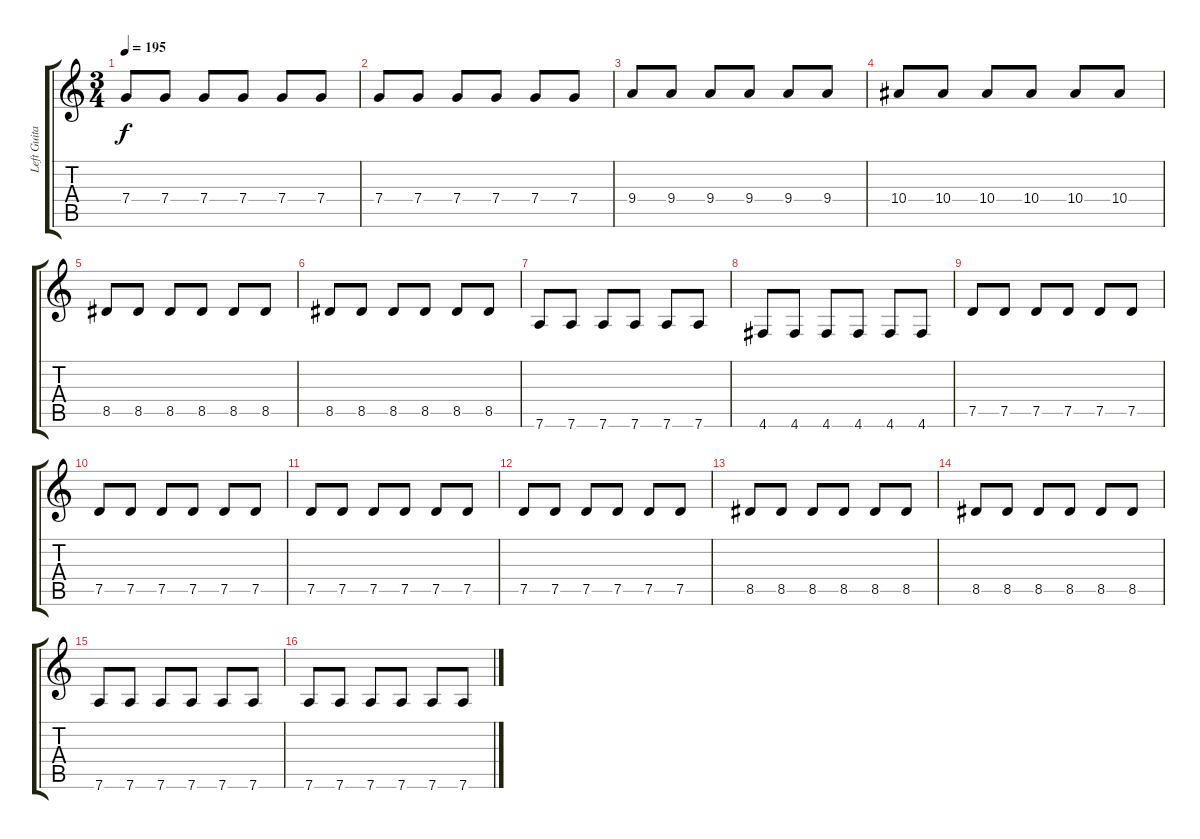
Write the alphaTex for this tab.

\track ("Left Guitar" "Left Guita") {instrument distortionguitar}
\staff {score tabs}
\tuning (D4 A3 F3 C3 G2 D2) {hide}
\ts (3 4)
\tempo 195
\clef g2
\ks c
7.4.8{dy f} 7.4.8 7.4.8 7.4.8 7.4.8 7.4.8 |
7.4.8 7.4.8 7.4.8 7.4.8 7.4.8 7.4.8 |
9.4.8 9.4.8 9.4.8 9.4.8 9.4.8 9.4.8 |
10.4.8 10.4.8 10.4.8 10.4.8 10.4.8 10.4.8 |
8.5.8 8.5.8 8.5.8 8.5.8 8.5.8 8.5.8 |
8.5.8 8.5.8 8.5.8 8.5.8 8.5.8 8.5.8 |
7.6.8 7.6.8 7.6.8 7.6.8 7.6.8 7.6.8 |
4.6.8 4.6.8 4.6.8 4.6.8 4.6.8 4.6.8 |
7.5.8 7.5.8 7.5.8 7.5.8 7.5.8 7.5.8 |
7.5.8 7.5.8 7.5.8 7.5.8 7.5.8 7.5.8 |
7.5.8 7.5.8 7.5.8 7.5.8 7.5.8 7.5.8 |
7.5.8 7.5.8 7.5.8 7.5.8 7.5.8 7.5.8 |
8.5.8 8.5.8 8.5.8 8.5.8 8.5.8 8.5.8 |
8.5.8 8.5.8 8.5.8 8.5.8 8.5.8 8.5.8 |
7.6.8 7.6.8 7.6.8 7.6.8 7.6.8 7.6.8 |
7.6.8 7.6.8 7.6.8 7.6.8 7.6.8 7.6.8
